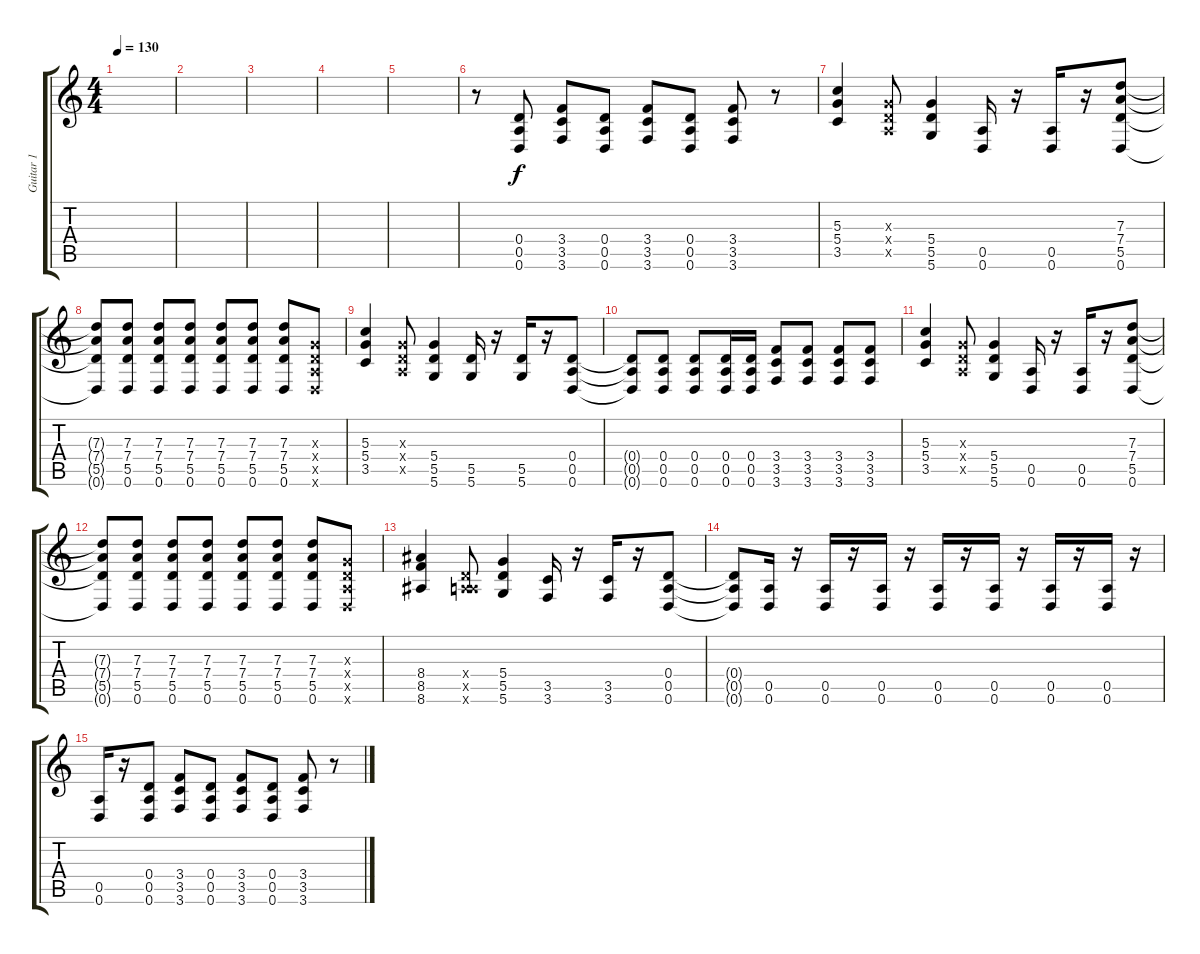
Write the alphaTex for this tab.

\track ("Guitar 1" "Guitar 1") {instrument distortionguitar}
\staff {score tabs}
\tuning (E4 B3 G3 D3 A2 D2) {hide}
\ts (4 4)
\tempo 130
\clef g2
\ks c
|
|
|
|
|
r.8 (0.4 0.5 0.6).8{volume 13} (3.4 3.5 3.6).8 (0.4 0.5 0.6).8 (3.4 3.5 3.6).8 (0.4 0.5 0.6).8 (3.4 3.5 3.6).8 r.8 |
(5.3 5.4 3.5).4 (0.3{x} 0.4{x} 0.5{x}).8 (5.4 5.5 5.6).4 (0.5 0.6).16 r.16 (0.5 0.6).16 r.16 (7.3 7.4 5.5 0.6).8 |
(7.3{t} 7.4{t} 5.5{t} 0.6{t}).8 (7.3 7.4 5.5 0.6).8 (7.3 7.4 5.5 0.6).8 (7.3 7.4 5.5 0.6).8 (7.3 7.4 5.5 0.6).8 (7.3 7.4 5.5 0.6).8 (7.3 7.4 5.5 0.6).8 (0.3{x} 0.4{x} 0.5{x} 0.6{x}).8 |
(5.3 5.4 3.5).4 (0.3{x} 0.4{x} 0.5{x}).8 (5.4 5.5 5.6).4 (5.5 5.6).16 r.16 (5.5 5.6).16 r.16 (0.4 0.5 0.6).8 |
(0.4{t} 0.5{t} 0.6{t}).8 (0.4 0.5 0.6).8 (0.4 0.5 0.6).8 (0.4 0.5 0.6).16 (0.4 0.5 0.6).16 (3.4 3.5 3.6).8 (3.4 3.5 3.6).8 (3.4 3.5 3.6).8 (3.4 3.5 3.6).8 |
(5.3 5.4 3.5).4 (0.3{x} 0.4{x} 0.5{x}).8 (5.4 5.5 5.6).4 (0.5 0.6).16 r.16 (0.5 0.6).16 r.16 (7.3 7.4 5.5 0.6).8 |
(7.3{t} 7.4{t} 5.5{t} 0.6{t}).8 (7.3 7.4 5.5 0.6).8 (7.3 7.4 5.5 0.6).8 (7.3 7.4 5.5 0.6).8 (7.3 7.4 5.5 0.6).8 (7.3 7.4 5.5 0.6).8 (7.3 7.4 5.5 0.6).8 (0.3{x} 0.4{x} 0.5{x} 0.6{x}).8 |
(8.4 8.5 8.6).4 (0.4{x} 0.5{x} 7.6{x}).8 (5.4 5.5 5.6).4 (3.5 3.6).16 r.16 (3.5 3.6).16 r.16 (0.4 0.5 0.6).8 |
(0.4{t} 0.5{t} 0.6{t}).8 (0.5 0.6).16 r.16 (0.5 0.6).16 r.16 (0.5 0.6).16 r.16 (0.5 0.6).16 r.16 (0.5 0.6).16 r.16 (0.5 0.6).16 r.16 (0.5 0.6).16 r.16 |
(0.5 0.6).16 r.16 (0.4 0.5 0.6).8 (3.4 3.5 3.6).8 (0.4 0.5 0.6).8 (3.4 3.5 3.6).8 (0.4 0.5 0.6).8 (3.4 3.5 3.6).8 r.8
